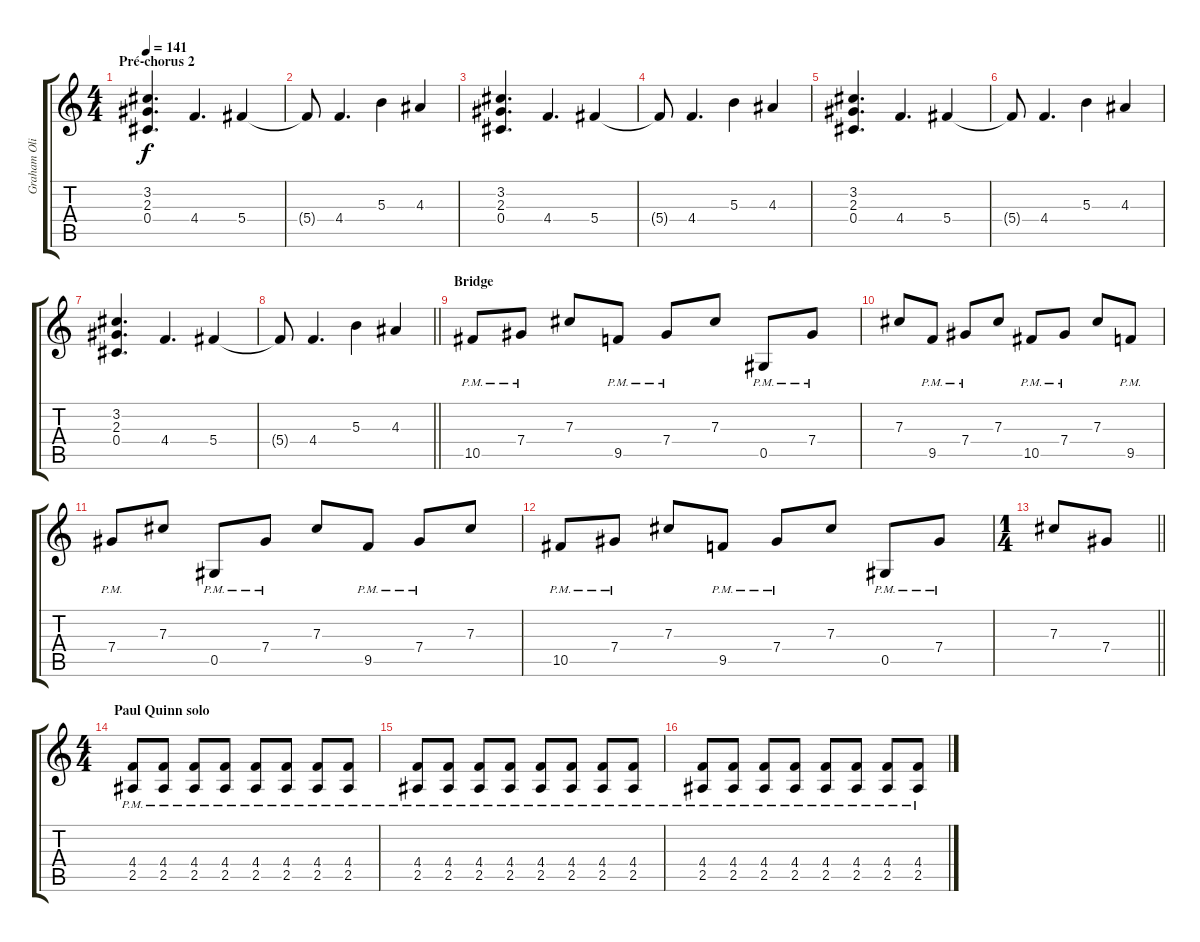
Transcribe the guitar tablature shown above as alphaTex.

\track ("Graham Oliver" "Graham Oli") {instrument overdrivenguitar}
\staff {score tabs}
\tuning (Eb4 Bb3 Gb3 Db3 Ab2 Eb2) {hide}
\ts (4 4)
\section ("" "Pré-chorus 2")
\tempo 141
\clef g2
\ks c
(3.2 2.3 0.4).4{d dy f} 4.4.4{d} 5.4.4 |
5.4{t}.8 4.4.4{d} 5.3.4 4.3.4 |
(3.2 2.3 0.4).4{d} 4.4.4{d} 5.4.4 |
5.4{t}.8 4.4.4{d} 5.3.4 4.3.4 |
(3.2 2.3 0.4).4{d} 4.4.4{d} 5.4.4 |
5.4{t}.8 4.4.4{d} 5.3.4 4.3.4 |
(3.2 2.3 0.4).4{d} 4.4.4{d} 5.4.4 |
\barLineRight lightlight
5.4{t}.8 4.4.4{d} 5.3.4 4.3.4 |
\section ("" "Bridge")
10.5{pm}.8{balance 8} 7.4{pm}.8 7.3.8 9.5{pm}.8 7.4{pm}.8 7.3.8 0.5{pm}.8 7.4{pm}.8 |
7.3.8 9.5{pm}.8 7.4{pm}.8 7.3.8 10.5{pm}.8 7.4{pm}.8 7.3.8 9.5{pm}.8 |
7.4{pm}.8 7.3.8 0.5{pm}.8 7.4{pm}.8 7.3.8 9.5{pm}.8 7.4{pm}.8 7.3.8 |
10.5{pm}.8 7.4{pm}.8 7.3.8 9.5{pm}.8 7.4{pm}.8 7.3.8 0.5{pm}.8 7.4{pm}.8 |
\ts (1 4)
\barLineRight lightlight
7.3.8 7.4.8 |
\ts (4 4)
\section ("" "Paul Quinn solo")
(4.4{pm} 2.5{pm}).8{volume 6 balance 0} (4.4{pm} 2.5{pm}).8 (4.4{pm} 2.5{pm}).8 (4.4{pm} 2.5{pm}).8 (4.4{pm} 2.5{pm}).8 (4.4{pm} 2.5{pm}).8 (4.4{pm} 2.5{pm}).8 (4.4{pm} 2.5{pm}).8 |
(4.4{pm} 2.5{pm}).8 (4.4{pm} 2.5{pm}).8 (4.4{pm} 2.5{pm}).8 (4.4{pm} 2.5{pm}).8 (4.4{pm} 2.5{pm}).8 (4.4{pm} 2.5{pm}).8 (4.4{pm} 2.5{pm}).8 (4.4{pm} 2.5{pm}).8 |
(4.4{pm} 2.5{pm}).8 (4.4{pm} 2.5{pm}).8 (4.4{pm} 2.5{pm}).8 (4.4{pm} 2.5{pm}).8 (4.4{pm} 2.5{pm}).8 (4.4{pm} 2.5{pm}).8 (4.4{pm} 2.5{pm}).8 (4.4{pm} 2.5{pm}).8
